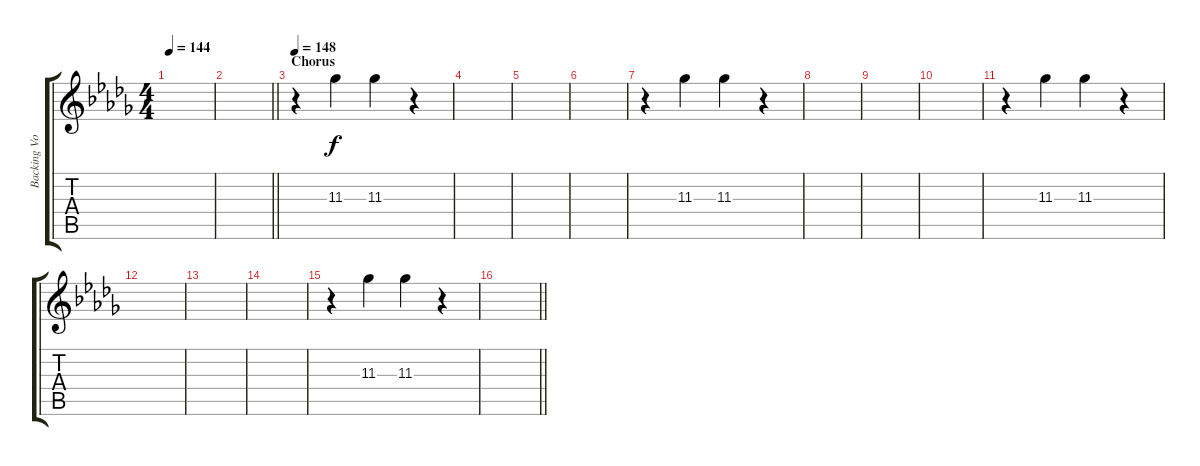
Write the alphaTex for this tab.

\track ("Backing Vocals " "Backing Vo") {instrument distortionguitar}
\staff {score tabs}
\tuning (E4 B3 G3 D3 A2 E2) {hide}
\ts (4 4)
\tempo 144
\clef g2
\ks db
|
\barLineRight lightlight
|
\section ("" "Chorus")
\tempo 148
r.4 11.3.4 11.3.4 r.4 |
|
|
|
r.4 11.3.4 11.3.4 r.4 |
|
|
|
r.4 11.3.4 11.3.4 r.4 |
|
|
|
r.4 11.3.4 11.3.4 r.4 |
\barLineRight lightlight
